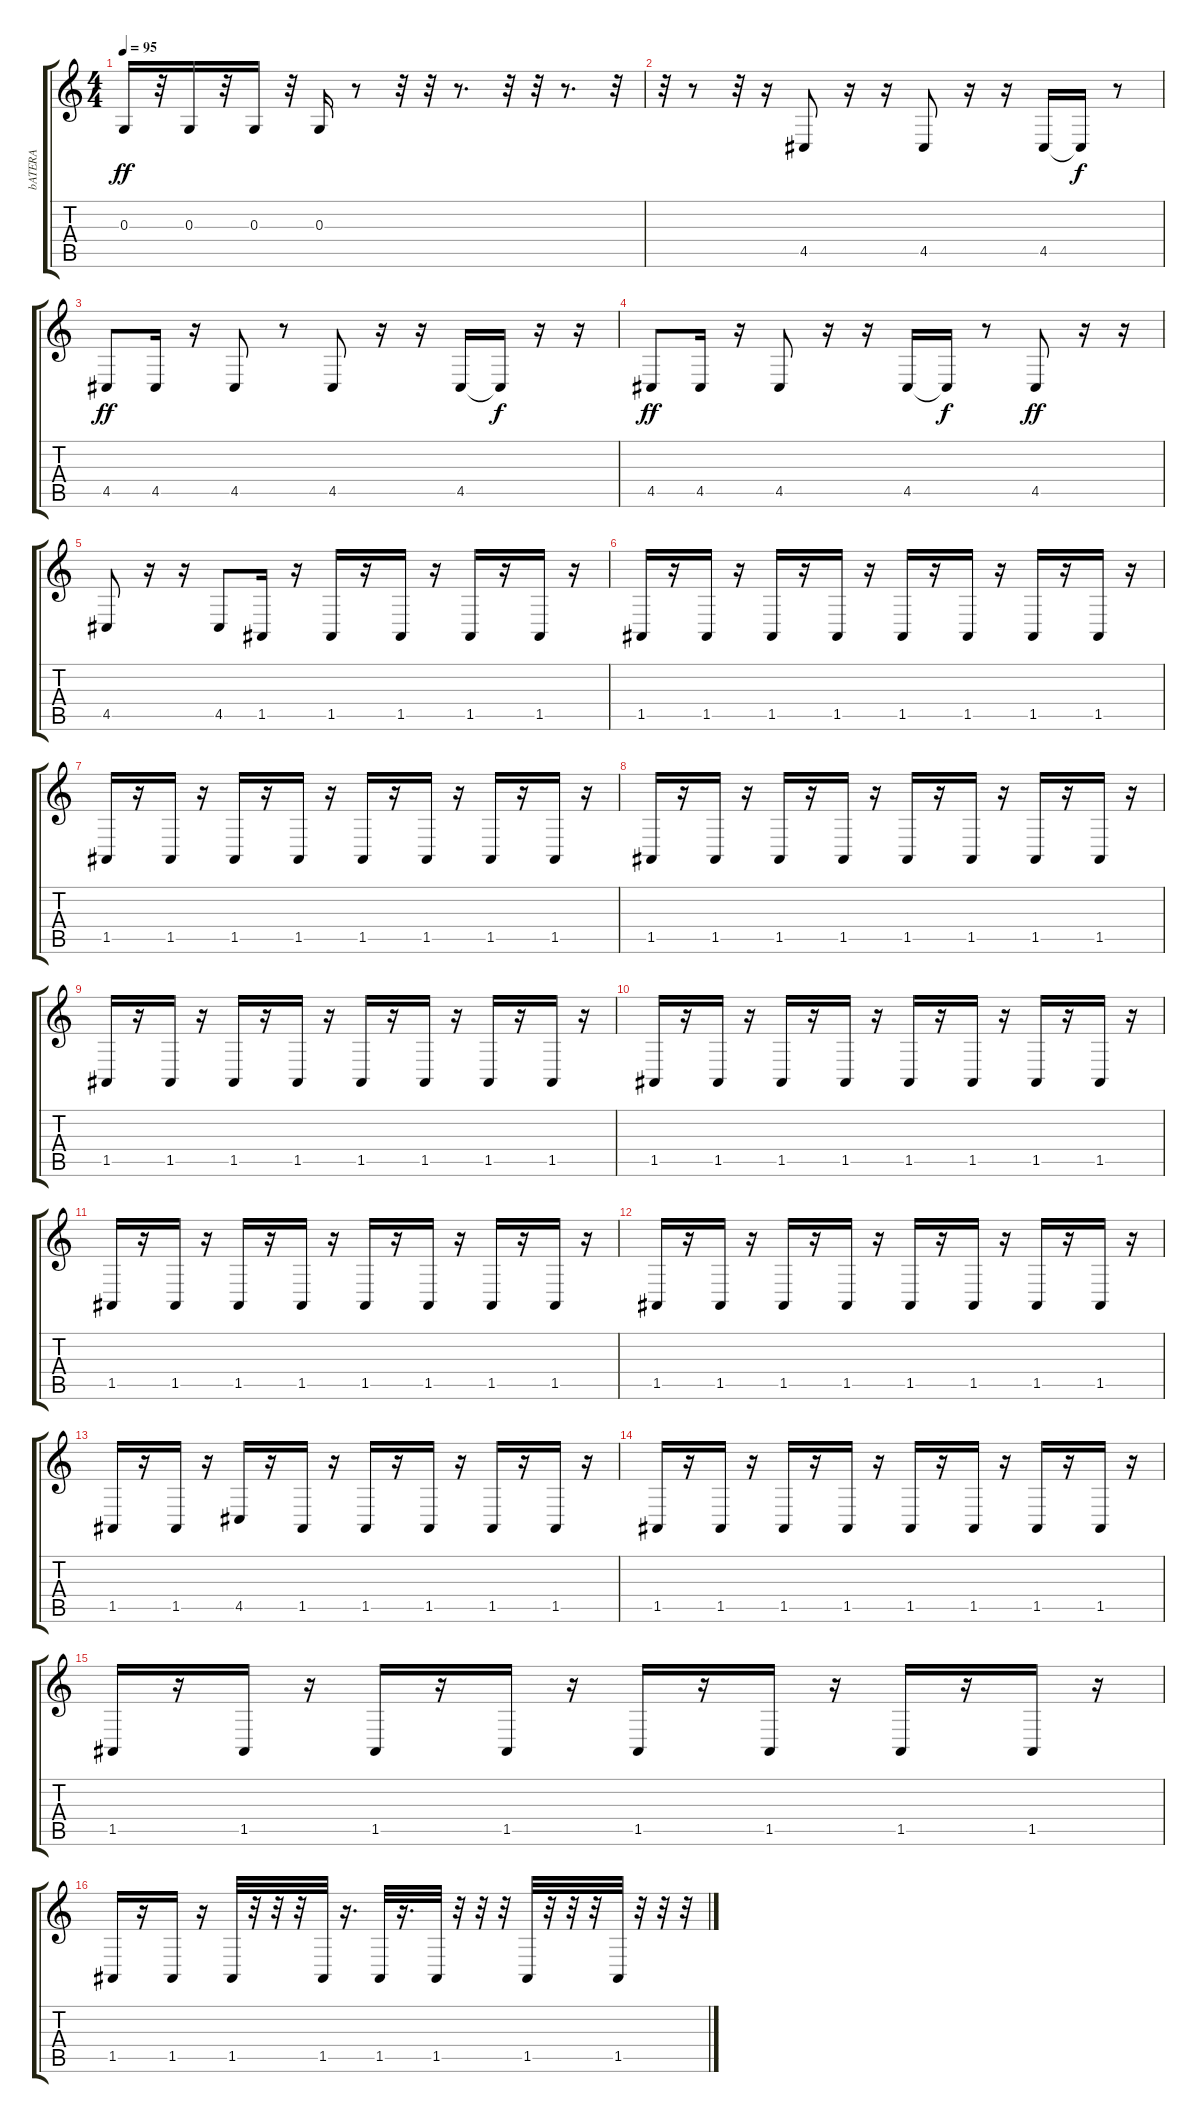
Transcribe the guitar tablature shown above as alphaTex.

\track ("bATERA" "bATERA") {instrument acousticgrandpiano}
\staff {score tabs}
\tuning (E4 B3 G3 D3 A2 E2) {hide}
\ts (4 4)
\tempo 95
\clef g2
\ks c
0.3.16{dy ff} r.32 0.3.16 r.32 0.3.16 r.32 0.3.16 r.8 r.32 r.32 r.8{d} r.32 r.32 r.8{d} r.32 |
r.32 r.8 r.32 r.16 4.5.8 r.16 r.16 4.5.8 r.16 r.16 4.5.16 4.5{t}.16{dy f} r.8 |
4.5.8{dy ff} 4.5.16 r.16 4.5.8 r.8 4.5.8 r.16 r.16 4.5.16 4.5{t}.16{dy f} r.16 r.16 |
4.5.8{dy ff} 4.5.16 r.16 4.5.8 r.16 r.16 4.5.16 4.5{t}.16{dy f} r.8 4.5.8{dy ff} r.16 r.16 |
4.5.8 r.16 r.16 4.5.8 1.5.16 r.16 1.5.16 r.16 1.5.16 r.16 1.5.16 r.16 1.5.16 r.16 |
1.5.16 r.16 1.5.16 r.16 1.5.16 r.16 1.5.16 r.16 1.5.16 r.16 1.5.16 r.16 1.5.16 r.16 1.5.16 r.16 |
1.5.16 r.16 1.5.16 r.16 1.5.16 r.16 1.5.16 r.16 1.5.16 r.16 1.5.16 r.16 1.5.16 r.16 1.5.16 r.16 |
1.5.16 r.16 1.5.16 r.16 1.5.16 r.16 1.5.16 r.16 1.5.16 r.16 1.5.16 r.16 1.5.16 r.16 1.5.16 r.16 |
1.5.16 r.16 1.5.16 r.16 1.5.16 r.16 1.5.16 r.16 1.5.16 r.16 1.5.16 r.16 1.5.16 r.16 1.5.16 r.16 |
1.5.16 r.16 1.5.16 r.16 1.5.16 r.16 1.5.16 r.16 1.5.16 r.16 1.5.16 r.16 1.5.16 r.16 1.5.16 r.16 |
1.5.16 r.16 1.5.16 r.16 1.5.16 r.16 1.5.16 r.16 1.5.16 r.16 1.5.16 r.16 1.5.16 r.16 1.5.16 r.16 |
1.5.16 r.16 1.5.16 r.16 1.5.16 r.16 1.5.16 r.16 1.5.16 r.16 1.5.16 r.16 1.5.16 r.16 1.5.16 r.16 |
1.5.16 r.16 1.5.16 r.16 4.5.16 r.16 1.5.16 r.16 1.5.16 r.16 1.5.16 r.16 1.5.16 r.16 1.5.16 r.16 |
1.5.16 r.16 1.5.16 r.16 1.5.16 r.16 1.5.16 r.16 1.5.16 r.16 1.5.16 r.16 1.5.16 r.16 1.5.16 r.16 |
1.5.16 r.16 1.5.16 r.16 1.5.16 r.16 1.5.16 r.16 1.5.16 r.16 1.5.16 r.16 1.5.16 r.16 1.5.16 r.16 |
1.5.16 r.16 1.5.16 r.16 1.5.32 r.32 r.32 r.32 1.5.32 r.16{d} 1.5.32 r.16{d} 1.5.32 r.32 r.32 r.32 1.5.32 r.32 r.32 r.32 1.5.32 r.32 r.32 r.32
